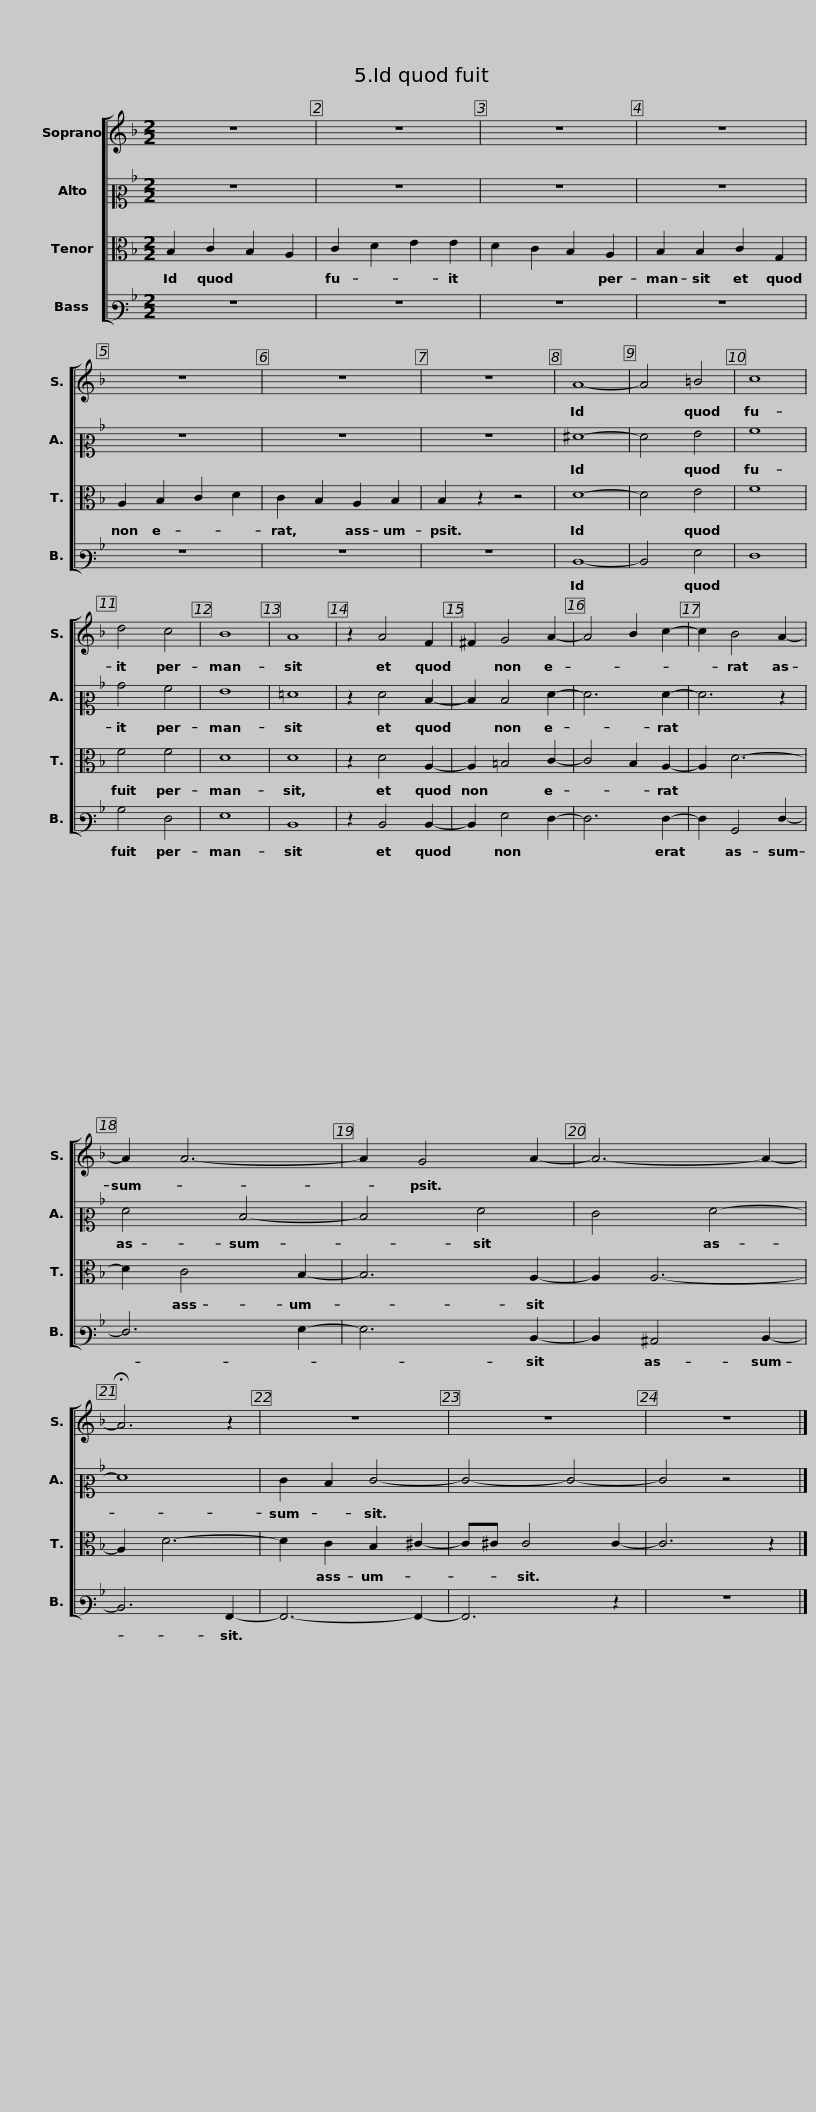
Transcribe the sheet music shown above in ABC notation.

X:1
%%score [ 1 2 3 4 ]
L:1/8
M:2/2
I:linebreak $
K:F
V:1 treble
V:2 alto2
V:3 alto
V:4 bass3
V:1
 z8 | z8 | z8 | z8 | z8 | %5
 z8 | z8 |$ A8- | A4 =B4 | c8 | %10
 d4 c4 | B8 | A8 | z2 A4 F2 | ^F2 G4 A2- | %15
 A4 B2 c2- | c2 B4 A2- |$ A2 A6- | A2 G4 A2- | A6- A2- | %20
 !fermata!A6 z2 | z8 | z8 | z8 |] %24
V:2
 z8 | z8 | z8 | z8 | z8 | %5
 z8 | z8 |$ ^F8- | F4 G4 | A8 | %10
 B4 A4 | G8 | =F8 | z2 F4 D2- | D2 D4 F2- | %15
 F6 F2- | F6 z2 |$ F4 D4- | D4 F4 | E4 F4- | %20
 F8 | E2 D2 E4- | E4- E4- | E4 z4 |] %24
V:3
 B,2 C2 B,2 A,2 | C2 D2 E2 E2 | D2 C2 B,2 A,2 | B,2 B,2 C2 G,2 | A,2 B,2 C2 D2 | %5
 C2 B,2 A,2 B,2 | B,2 z2 z4 |$ D8- | D4 E4 | F8 | %10
 F4 F4 | D8 | D8 | z2 D4 A,2- | A,2 =B,4 C2- | %15
 C4 B,2 A,2- | A,2 D6- |$ D2 C4 B,2- | B,6 A,2- | A,2 A,6- | %20
 A,2 D6- | D2 C2 B,2 ^C2- | C^C C4 C2- | C6 z2 |] %24
V:4
 z8 | z8 | z8 | z8 | z8 | %5
 z8 | z8 |$ D,8- | D,4 G,4 | F,8 | %10
 B,4 F,4 | G,8 | D,8 | z2 D,4 D,2- | D,2 G,4 F,2- | %15
 F,6 F,2- | F,2 B,,4 F,2- |$ F,6 G,2- | G,6 D,2- | D,2 ^C,4 D,2- | %20
 D,6 A,,2- | A,,6- A,,2- | A,,6 z2 | z8 |] %24
